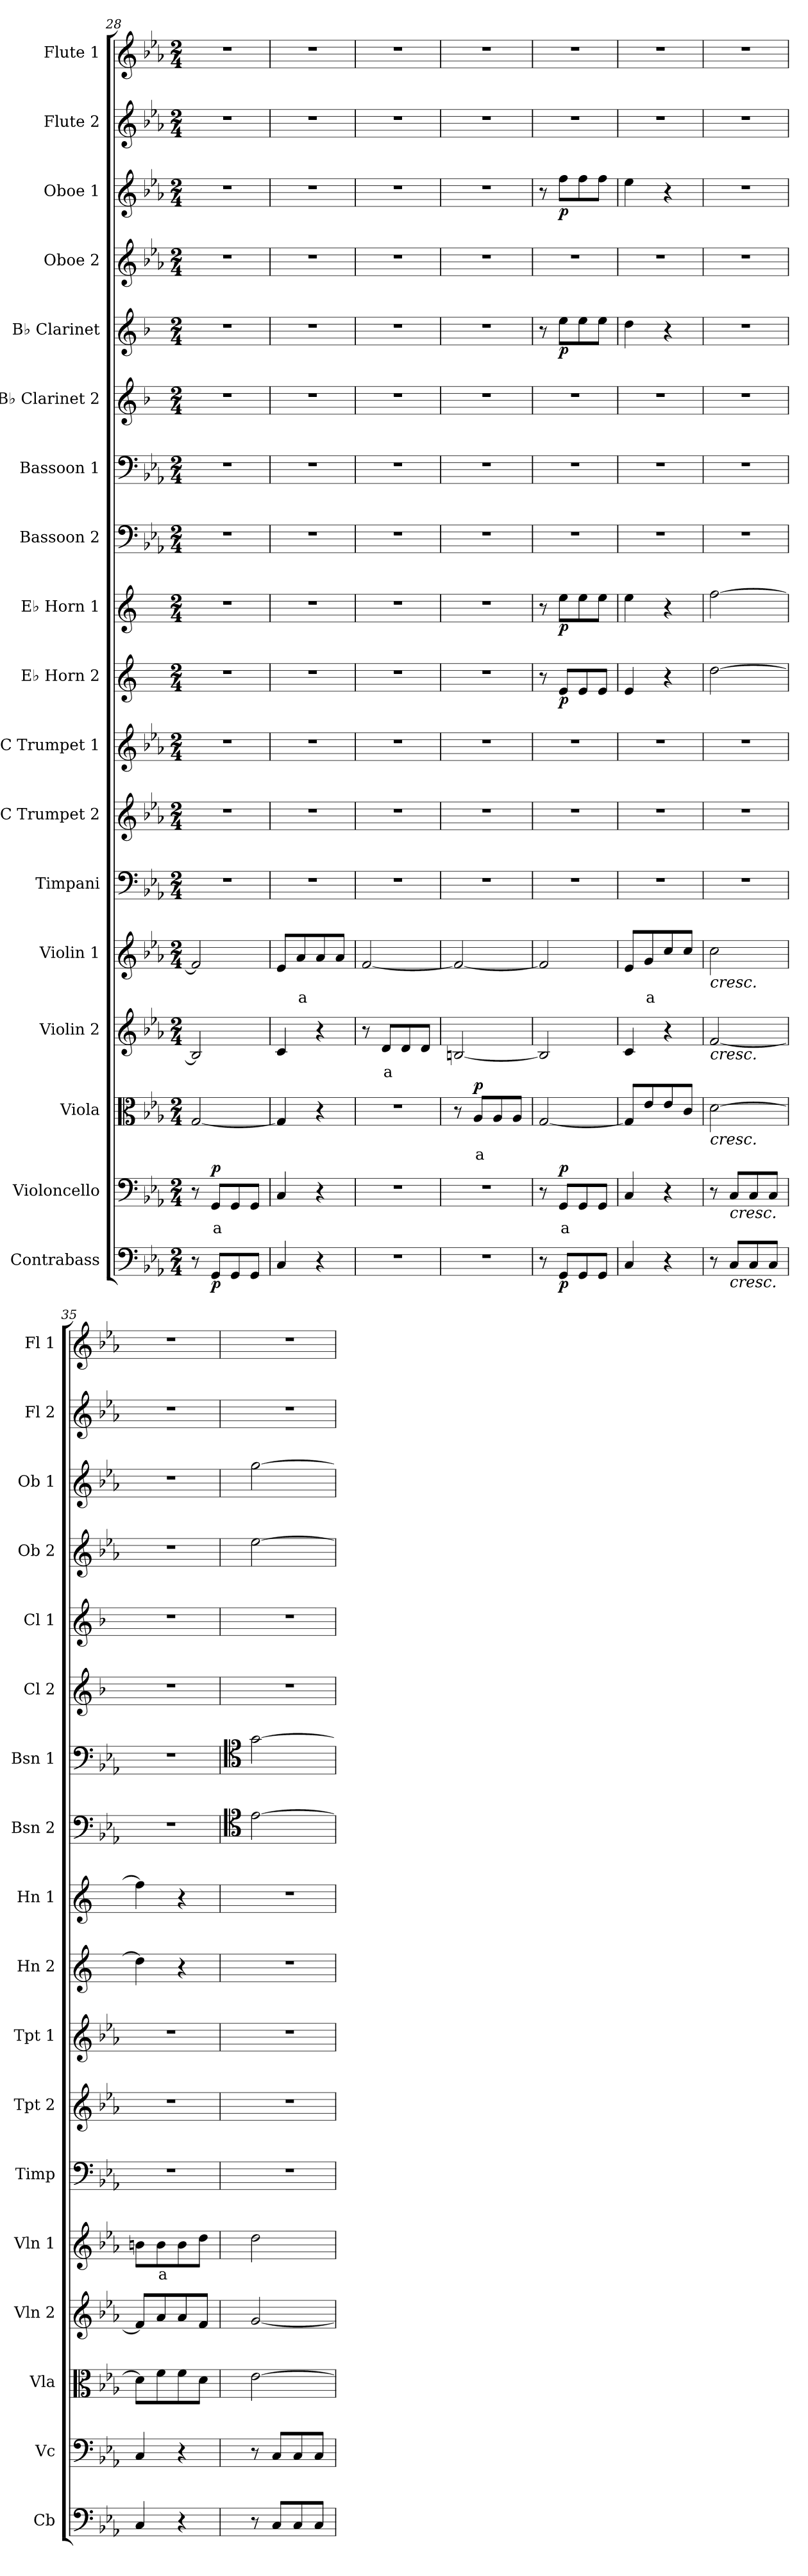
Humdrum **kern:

**kern	**dynam	**kern	**text	**dynam	**kern	**text	**dynam	**kern	**text	**kern	**text	**kern	**kern	**kern	**kern	**dynam	**kern	**dynam	**kern	**kern	**kern	**kern	**dynam	**kern	**kern	**dynam	**kern	**kern
*part18	*part18	*part17	*part17	*part17	*part16	*part16	*part16	*part15	*part15	*part14	*part14	*part13	*part12	*part11	*part10	*part10	*part9	*part9	*part8	*part7	*part6	*part5	*part5	*part4	*part3	*part3	*part2	*part1
*staff18	*staff18	*staff17	*staff17	*staff17	*staff16	*staff16	*staff16	*staff15	*staff15	*staff14	*staff14	*staff13	*staff12	*staff11	*staff10	*staff10	*staff9	*staff9	*staff8	*staff7	*staff6	*staff5	*staff5	*staff4	*staff3	*staff3	*staff2	*staff1
*I"Contrabass	*	*I"Violoncello	*	*	*I"Viola	*	*	*I"Violin 2	*	*I"Violin 1	*	*I"Timpani	*I"C Trumpet 2	*I"C Trumpet 1	*I"E♭ Horn 2	*	*I"E♭ Horn 1	*	*I"Bassoon 2	*I"Bassoon 1	*I"B♭ Clarinet 2	*I"B♭ Clarinet	*	*I"Oboe 2	*I"Oboe 1	*	*I"Flute 2	*I"Flute 1
*I'Cb	*	*I'Vc	*	*	*I'Vla	*	*	*I'Vln 2	*	*I'Vln 1	*	*I'Timp	*I'Tpt 2	*I'Tpt 1	*I'Hn 2	*	*I'Hn 1	*	*I'Bsn 2	*I'Bsn 1	*I'Cl 2	*I'Cl 1	*	*I'Ob 2	*I'Ob 1	*	*I'Fl 2	*I'Fl 1
*clefF4	*	*clefF4	*	*	*clefC3	*	*	*clefG2	*	*clefG2	*	*clefF4	*clefG2	*clefG2	*clefG2	*	*clefG2	*	*clefF4	*clefF4	*clefG2	*clefG2	*	*clefG2	*clefG2	*	*clefG2	*clefG2
*ITrd7c12	*	*	*	*	*	*	*	*	*	*	*	*	*	*	*ITrd5c9	*	*ITrd5c9	*	*	*	*ITrd1c2	*ITrd1c2	*	*	*	*	*	*
*k[b-e-a-]	*	*k[b-e-a-]	*	*	*k[b-e-a-]	*	*	*k[b-e-a-]	*	*k[b-e-a-]	*	*k[b-e-a-]	*k[b-e-a-]	*k[b-e-a-]	*k[b-e-a-]	*	*k[b-e-a-]	*	*k[b-e-a-]	*k[b-e-a-]	*k[b-e-a-]	*k[b-e-a-]	*	*k[b-e-a-]	*k[b-e-a-]	*	*k[b-e-a-]	*k[b-e-a-]
*M2/4	*	*M2/4	*	*	*M2/4	*	*	*M2/4	*	*M2/4	*	*M2/4	*M2/4	*M2/4	*M2/4	*	*M2/4	*	*M2/4	*M2/4	*M2/4	*M2/4	*	*M2/4	*M2/4	*	*M2/4	*M2/4
=28	=28	=28	=28	=28	=28	=28	=28	=28	=28	=28	=28	=28	=28	=28	=28	=28	=28	=28	=28	=28	=28	=28	=28	=28	=28	=28	=28	=28
8r	.	8r	.	.	[2G/	.	.	2B/]	.	2f/]	.	2r	2r	2r	2r	.	2r	.	2r	2r	2r	2r	.	2r	2r	.	2r	2r
!	!LO:DY:b	!	!LO:LY:b:color=#FF0000	!LO:DY:b	!	!	!	!	!	!	!	!	!	!	!	!	!	!	!	!	!	!	!	!	!	!	!	!
8GGG/L	p	8GG/L	a	p	.	.	.	.	.	.	.	.	.	.	.	.	.	.	.	.	.	.	.	.	.	.	.	.
8GGG/	.	8GG/	.	.	.	.	.	.	.	.	.	.	.	.	.	.	.	.	.	.	.	.	.	.	.	.	.	.
8GGG/J	.	8GG/J	.	.	.	.	.	.	.	.	.	.	.	.	.	.	.	.	.	.	.	.	.	.	.	.	.	.
=29	=29	=29	=29	=29	=29	=29	=29	=29	=29	=29	=29	=29	=29	=29	=29	=29	=29	=29	=29	=29	=29	=29	=29	=29	=29	=29	=29	=29
4CC/	.	4C/	.	.	4G/]	.	.	4c/	.	8e-/L	.	2r	2r	2r	2r	.	2r	.	2r	2r	2r	2r	.	2r	2r	.	2r	2r
!	!	!	!	!	!	!	!	!	!	!	!LO:LY:b:color=#FF0000	!	!	!	!	!	!	!	!	!	!	!	!	!	!	!	!	!
.	.	.	.	.	.	.	.	.	.	8a-/	a	.	.	.	.	.	.	.	.	.	.	.	.	.	.	.	.	.
4r	.	4r	.	.	4r	.	.	4r	.	8a-/	.	.	.	.	.	.	.	.	.	.	.	.	.	.	.	.	.	.
.	.	.	.	.	.	.	.	.	.	8a-/J	.	.	.	.	.	.	.	.	.	.	.	.	.	.	.	.	.	.
=30	=30	=30	=30	=30	=30	=30	=30	=30	=30	=30	=30	=30	=30	=30	=30	=30	=30	=30	=30	=30	=30	=30	=30	=30	=30	=30	=30	=30
2r	.	2r	.	.	2r	.	.	8r	.	[2f/	.	2r	2r	2r	2r	.	2r	.	2r	2r	2r	2r	.	2r	2r	.	2r	2r
!	!	!	!	!	!	!	!	!	!LO:LY:b:color=#FF0000	!	!	!	!	!	!	!	!	!	!	!	!	!	!	!	!	!	!	!
.	.	.	.	.	.	.	.	8d/L	a	.	.	.	.	.	.	.	.	.	.	.	.	.	.	.	.	.	.	.
.	.	.	.	.	.	.	.	8d/	.	.	.	.	.	.	.	.	.	.	.	.	.	.	.	.	.	.	.	.
.	.	.	.	.	.	.	.	8d/J	.	.	.	.	.	.	.	.	.	.	.	.	.	.	.	.	.	.	.	.
=31	=31	=31	=31	=31	=31	=31	=31	=31	=31	=31	=31	=31	=31	=31	=31	=31	=31	=31	=31	=31	=31	=31	=31	=31	=31	=31	=31	=31
2r	.	2r	.	.	8r	.	.	[2Bn/	.	2f/_	.	2r	2r	2r	2r	.	2r	.	2r	2r	2r	2r	.	2r	2r	.	2r	2r
!	!	!	!	!	!	!LO:LY:b:color=#FF0000	!LO:DY:b	!	!	!	!	!	!	!	!	!	!	!	!	!	!	!	!	!	!	!	!	!
.	.	.	.	.	8A-/L	a	p	.	.	.	.	.	.	.	.	.	.	.	.	.	.	.	.	.	.	.	.	.
.	.	.	.	.	8A-/	.	.	.	.	.	.	.	.	.	.	.	.	.	.	.	.	.	.	.	.	.	.	.
.	.	.	.	.	8A-/J	.	.	.	.	.	.	.	.	.	.	.	.	.	.	.	.	.	.	.	.	.	.	.
=32	=32	=32	=32	=32	=32	=32	=32	=32	=32	=32	=32	=32	=32	=32	=32	=32	=32	=32	=32	=32	=32	=32	=32	=32	=32	=32	=32	=32
8r	.	8r	.	.	[2G/	.	.	2B/]	.	2f/]	.	2r	2r	2r	8r	.	8r	.	2r	2r	2r	8r	.	2r	8r	.	2r	2r
!	!LO:DY:b	!	!LO:LY:b:color=#FF0000	!LO:DY:b	!	!	!	!	!	!	!	!	!	!	!	!LO:DY:b	!	!LO:DY:b	!	!	!	!	!LO:DY:b	!	!	!LO:DY:b	!	!
8GGG/L	p	8GG/L	a	p	.	.	.	.	.	.	.	.	.	.	8G/L	p	8g\L	p	.	.	.	8dd\L	p	.	8ff\L	p	.	.
8GGG/	.	8GG/	.	.	.	.	.	.	.	.	.	.	.	.	8G/	.	8g\	.	.	.	.	8dd\	.	.	8ff\	.	.	.
8GGG/J	.	8GG/J	.	.	.	.	.	.	.	.	.	.	.	.	8G/J	.	8g\J	.	.	.	.	8dd\J	.	.	8ff\J	.	.	.
=33	=33	=33	=33	=33	=33	=33	=33	=33	=33	=33	=33	=33	=33	=33	=33	=33	=33	=33	=33	=33	=33	=33	=33	=33	=33	=33	=33	=33
4CC/	.	4C/	.	.	8G/L]	.	.	4c/	.	8e-/L	.	2r	2r	2r	4G/	.	4g\	.	2r	2r	2r	4cc\	.	2r	4ee-\	.	2r	2r
!	!	!	!	!	!	!	!	!	!	!	!LO:LY:b:color=#FF0000	!	!	!	!	!	!	!	!	!	!	!	!	!	!	!	!	!
.	.	.	.	.	8e-/	.	.	.	.	8g/	a	.	.	.	.	.	.	.	.	.	.	.	.	.	.	.	.	.
4r	.	4r	.	.	8e-/	.	.	4r	.	8cc/	.	.	.	.	4r	.	4r	.	.	.	.	4r	.	.	4r	.	.	.
.	.	.	.	.	8c/J	.	.	.	.	8cc/J	.	.	.	.	.	.	.	.	.	.	.	.	.	.	.	.	.	.
=34	=34	=34	=34	=34	=34	=34	=34	=34	=34	=34	=34	=34	=34	=34	=34	=34	=34	=34	=34	=34	=34	=34	=34	=34	=34	=34	=34	=34
!	!	!	!	!	!	!	!	!	!	!LO:TX:b:i:t=cresc.	!	!	!	!	!	!	!	!	!	!	!	!	!	!	!	!	!	!
!	!	!	!	!	!	!	!	!LO:TX:b:i:t=cresc.	!	!	!	!	!	!	!	!	!	!	!	!	!	!	!	!	!	!	!	!
!	!	!	!	!	!LO:TX:b:i:t=cresc.	!	!	!	!	!	!	!	!	!	!	!	!	!	!	!	!	!	!	!	!	!	!	!
8r	.	8r	.	.	[2d\	.	.	[2f/	.	2cc\	.	2r	2r	2r	[2f\	.	[2a-\	.	2r	2r	2r	2r	.	2r	2r	.	2r	2r
!	!	!LO:TX:b:i:t=cresc.	!	!	!	!	!	!	!	!	!	!	!	!	!	!	!	!	!	!	!	!	!	!	!	!	!	!
!LO:TX:b:i:t=cresc.	!	!	!	!	!	!	!	!	!	!	!	!	!	!	!	!	!	!	!	!	!	!	!	!	!	!	!	!
8CC/L	.	8C/L	.	.	.	.	.	.	.	.	.	.	.	.	.	.	.	.	.	.	.	.	.	.	.	.	.	.
8CC/	.	8C/	.	.	.	.	.	.	.	.	.	.	.	.	.	.	.	.	.	.	.	.	.	.	.	.	.	.
8CC/J	.	8C/J	.	.	.	.	.	.	.	.	.	.	.	.	.	.	.	.	.	.	.	.	.	.	.	.	.	.
=35	=35	=35	=35	=35	=35	=35	=35	=35	=35	=35	=35	=35	=35	=35	=35	=35	=35	=35	=35	=35	=35	=35	=35	=35	=35	=35	=35	=35
4CC/	.	4C/	.	.	8d\L]	.	.	8f/L]	.	8bn\L	.	2r	2r	2r	4f\]	.	4a-\]	.	2r	2r	2r	2r	.	2r	2r	.	2r	2r
!	!	!	!	!	!	!	!	!	!	!	!LO:LY:b:color=#FF0000	!	!	!	!	!	!	!	!	!	!	!	!	!	!	!	!	!
.	.	.	.	.	8f\	.	.	8a-/	.	8b\	a	.	.	.	.	.	.	.	.	.	.	.	.	.	.	.	.	.
4r	.	4r	.	.	8f\	.	.	8a-/	.	8b\	.	.	.	.	4r	.	4r	.	.	.	.	.	.	.	.	.	.	.
.	.	.	.	.	8d\J	.	.	8f/J	.	8dd\J	.	.	.	.	.	.	.	.	.	.	.	.	.	.	.	.	.	.
=36	=36	=36	=36	=36	=36	=36	=36	=36	=36	=36	=36	=36	=36	=36	=36	=36	=36	=36	=36	=36	=36	=36	=36	=36	=36	=36	=36	=36
*	*	*	*	*	*	*	*	*	*	*	*	*	*	*	*	*	*	*	*clefC4	*clefC4	*	*	*	*	*	*	*	*
8r	.	8r	.	.	[2e-\	.	.	[2g/	.	2dd\	.	2r	2r	2r	2r	.	2r	.	[2e-\	[2g\	2r	2r	.	[2ee-\	[2gg\	.	2r	2r
8CC/L	.	8C/L	.	.	.	.	.	.	.	.	.	.	.	.	.	.	.	.	.	.	.	.	.	.	.	.	.	.
8CC/	.	8C/	.	.	.	.	.	.	.	.	.	.	.	.	.	.	.	.	.	.	.	.	.	.	.	.	.	.
8CC/J	.	8C/J	.	.	.	.	.	.	.	.	.	.	.	.	.	.	.	.	.	.	.	.	.	.	.	.	.	.
=	=	=	=	=	=	=	=	=	=	=	=	=	=	=	=	=	=	=	=	=	=	=	=	=	=	=	=	=
*-	*-	*-	*-	*-	*-	*-	*-	*-	*-	*-	*-	*-	*-	*-	*-	*-	*-	*-	*-	*-	*-	*-	*-	*-	*-	*-	*-	*-
